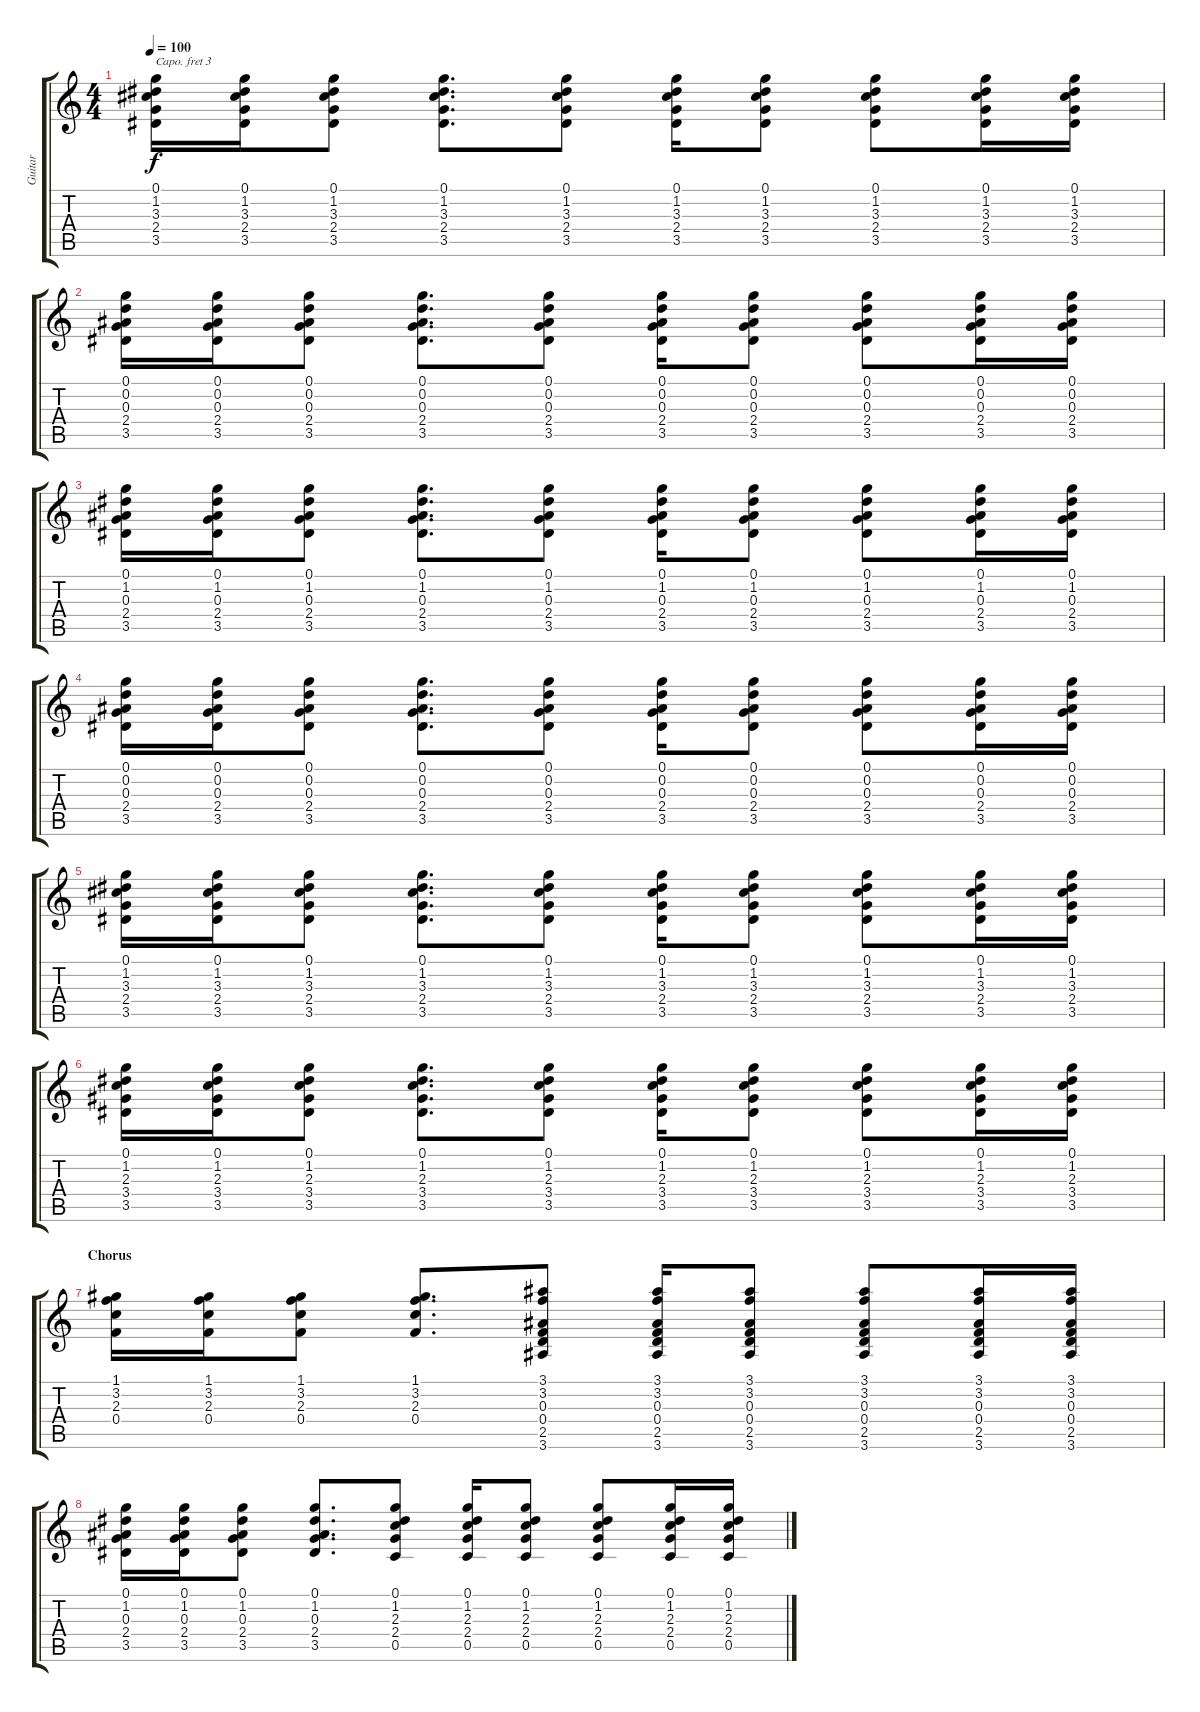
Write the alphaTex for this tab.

\track ("Guitar" "Guitar") {instrument electricguitarclean}
\staff {score tabs}
\capo 3
\tuning (E4 B3 G3 D3 A2 E2) {hide}
\ts (4 4)
\tempo 100
\clef g2
\ks c
(0.1 1.2 3.3 2.4 3.5).16{dy f} (0.1 1.2 3.3 2.4 3.5).16 (0.1 1.2 3.3 2.4 3.5).8 (0.1 1.2 3.3 2.4 3.5).8{d} (0.1 1.2 3.3 2.4 3.5).8 (0.1 1.2 3.3 2.4 3.5).16 (0.1 1.2 3.3 2.4 3.5).8 (0.1 1.2 3.3 2.4 3.5).8 (0.1 1.2 3.3 2.4 3.5).16 (0.1 1.2 3.3 2.4 3.5).16 |
(0.1 0.2 0.3 2.4 3.5).16 (0.1 0.2 0.3 2.4 3.5).16 (0.1 0.2 0.3 2.4 3.5).8 (0.1 0.2 0.3 2.4 3.5).8{d} (0.1 0.2 0.3 2.4 3.5).8 (0.1 0.2 0.3 2.4 3.5).16 (0.1 0.2 0.3 2.4 3.5).8 (0.1 0.2 0.3 2.4 3.5).8 (0.1 0.2 0.3 2.4 3.5).16 (0.1 0.2 0.3 2.4 3.5).16 |
(0.1 1.2 0.3 2.4 3.5).16 (0.1 1.2 0.3 2.4 3.5).16 (0.1 1.2 0.3 2.4 3.5).8 (0.1 1.2 0.3 2.4 3.5).8{d} (0.1 1.2 0.3 2.4 3.5).8 (0.1 1.2 0.3 2.4 3.5).16 (0.1 1.2 0.3 2.4 3.5).8 (0.1 1.2 0.3 2.4 3.5).8 (0.1 1.2 0.3 2.4 3.5).16 (0.1 1.2 0.3 2.4 3.5).16 |
(0.1 0.2 0.3 2.4 3.5).16 (0.1 0.2 0.3 2.4 3.5).16 (0.1 0.2 0.3 2.4 3.5).8 (0.1 0.2 0.3 2.4 3.5).8{d} (0.1 0.2 0.3 2.4 3.5).8 (0.1 0.2 0.3 2.4 3.5).16 (0.1 0.2 0.3 2.4 3.5).8 (0.1 0.2 0.3 2.4 3.5).8 (0.1 0.2 0.3 2.4 3.5).16 (0.1 0.2 0.3 2.4 3.5).16 |
(0.1 1.2 3.3 2.4 3.5).16 (0.1 1.2 3.3 2.4 3.5).16 (0.1 1.2 3.3 2.4 3.5).8 (0.1 1.2 3.3 2.4 3.5).8{d} (0.1 1.2 3.3 2.4 3.5).8 (0.1 1.2 3.3 2.4 3.5).16 (0.1 1.2 3.3 2.4 3.5).8 (0.1 1.2 3.3 2.4 3.5).8 (0.1 1.2 3.3 2.4 3.5).16 (0.1 1.2 3.3 2.4 3.5).16 |
(0.1 1.2 2.3 3.4 3.5).16 (0.1 1.2 2.3 3.4 3.5).16 (0.1 1.2 2.3 3.4 3.5).8 (0.1 1.2 2.3 3.4 3.5).8{d} (0.1 1.2 2.3 3.4 3.5).8 (0.1 1.2 2.3 3.4 3.5).16 (0.1 1.2 2.3 3.4 3.5).8 (0.1 1.2 2.3 3.4 3.5).8 (0.1 1.2 2.3 3.4 3.5).16 (0.1 1.2 2.3 3.4 3.5).16 |
\section ("" "Chorus")
(1.1 3.2 2.3 0.4).16 (1.1 3.2 2.3 0.4).16 (1.1 3.2 2.3 0.4).8 (1.1 3.2 2.3 0.4).8{d} (3.1 3.2 0.3 0.4 2.5 3.6).8 (3.1 3.2 0.3 0.4 2.5 3.6).16 (3.1 3.2 0.3 0.4 2.5 3.6).8 (3.1 3.2 0.3 0.4 2.5 3.6).8 (3.1 3.2 0.3 0.4 2.5 3.6).16 (3.1 3.2 0.3 0.4 2.5 3.6).16 |
(0.1 1.2 0.3 2.4 3.5).16 (0.1 1.2 0.3 2.4 3.5).16 (0.1 1.2 0.3 2.4 3.5).8 (0.1 1.2 0.3 2.4 3.5).8{d} (0.1 1.2 2.3 2.4 0.5).8 (0.1 1.2 2.3 2.4 0.5).16 (0.1 1.2 2.3 2.4 0.5).8 (0.1 1.2 2.3 2.4 0.5).8 (0.1 1.2 2.3 2.4 0.5).16 (0.1 1.2 2.3 2.4 0.5).16
